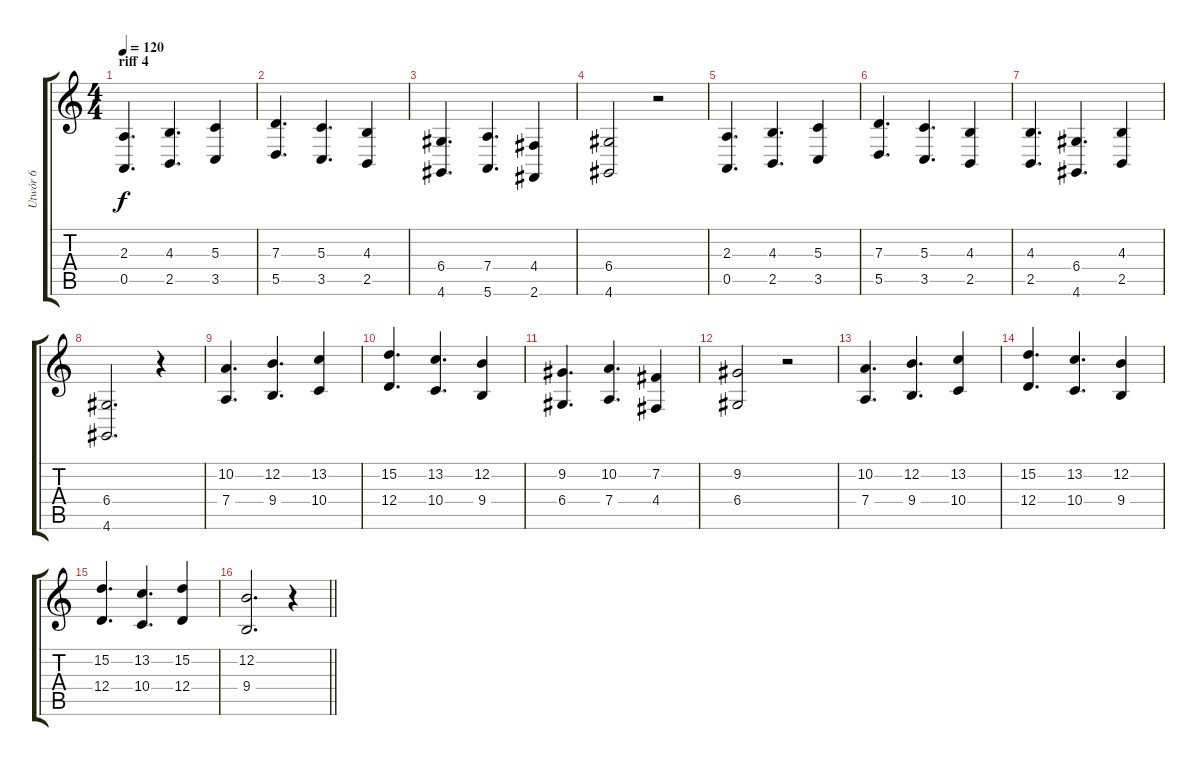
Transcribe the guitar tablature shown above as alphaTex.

\track ("Utwór 6" "Utwór 6") {instrument pad4choir}
\staff {score tabs}
\tuning (E4 B3 G3 D3 A2 E2) {hide}
\ts (4 4)
\section ("" "riff 4")
\tempo 120
\clef g2
\ks c
(2.3 0.5).4{d dy f} (4.3 2.5).4{d} (5.3 3.5).4 |
(7.3 5.5).4{d} (5.3 3.5).4{d} (4.3 2.5).4 |
(6.4 4.6).4{d} (7.4 5.6).4{d} (4.4 2.6).4 |
(6.4 4.6).2 r.2 |
(2.3 0.5).4{d} (4.3 2.5).4{d} (5.3 3.5).4 |
(7.3 5.5).4{d} (5.3 3.5).4{d} (4.3 2.5).4 |
(4.3 2.5).4{d} (6.4 4.6).4{d} (4.3 2.5).4 |
(6.4 4.6).2{d} r.4 |
(10.2 7.4).4{d} (12.2 9.4).4{d} (13.2 10.4).4 |
(15.2 12.4).4{d} (13.2 10.4).4{d} (12.2 9.4).4 |
(9.2 6.4).4{d} (10.2 7.4).4{d} (7.2 4.4).4 |
(9.2 6.4).2 r.2 |
(10.2 7.4).4{d} (12.2 9.4).4{d} (13.2 10.4).4 |
(15.2 12.4).4{d} (13.2 10.4).4{d} (12.2 9.4).4 |
(15.2 12.4).4{d} (13.2 10.4).4{d} (15.2 12.4).4 |
\barLineRight lightlight
(12.2 9.4).2{d} r.4
